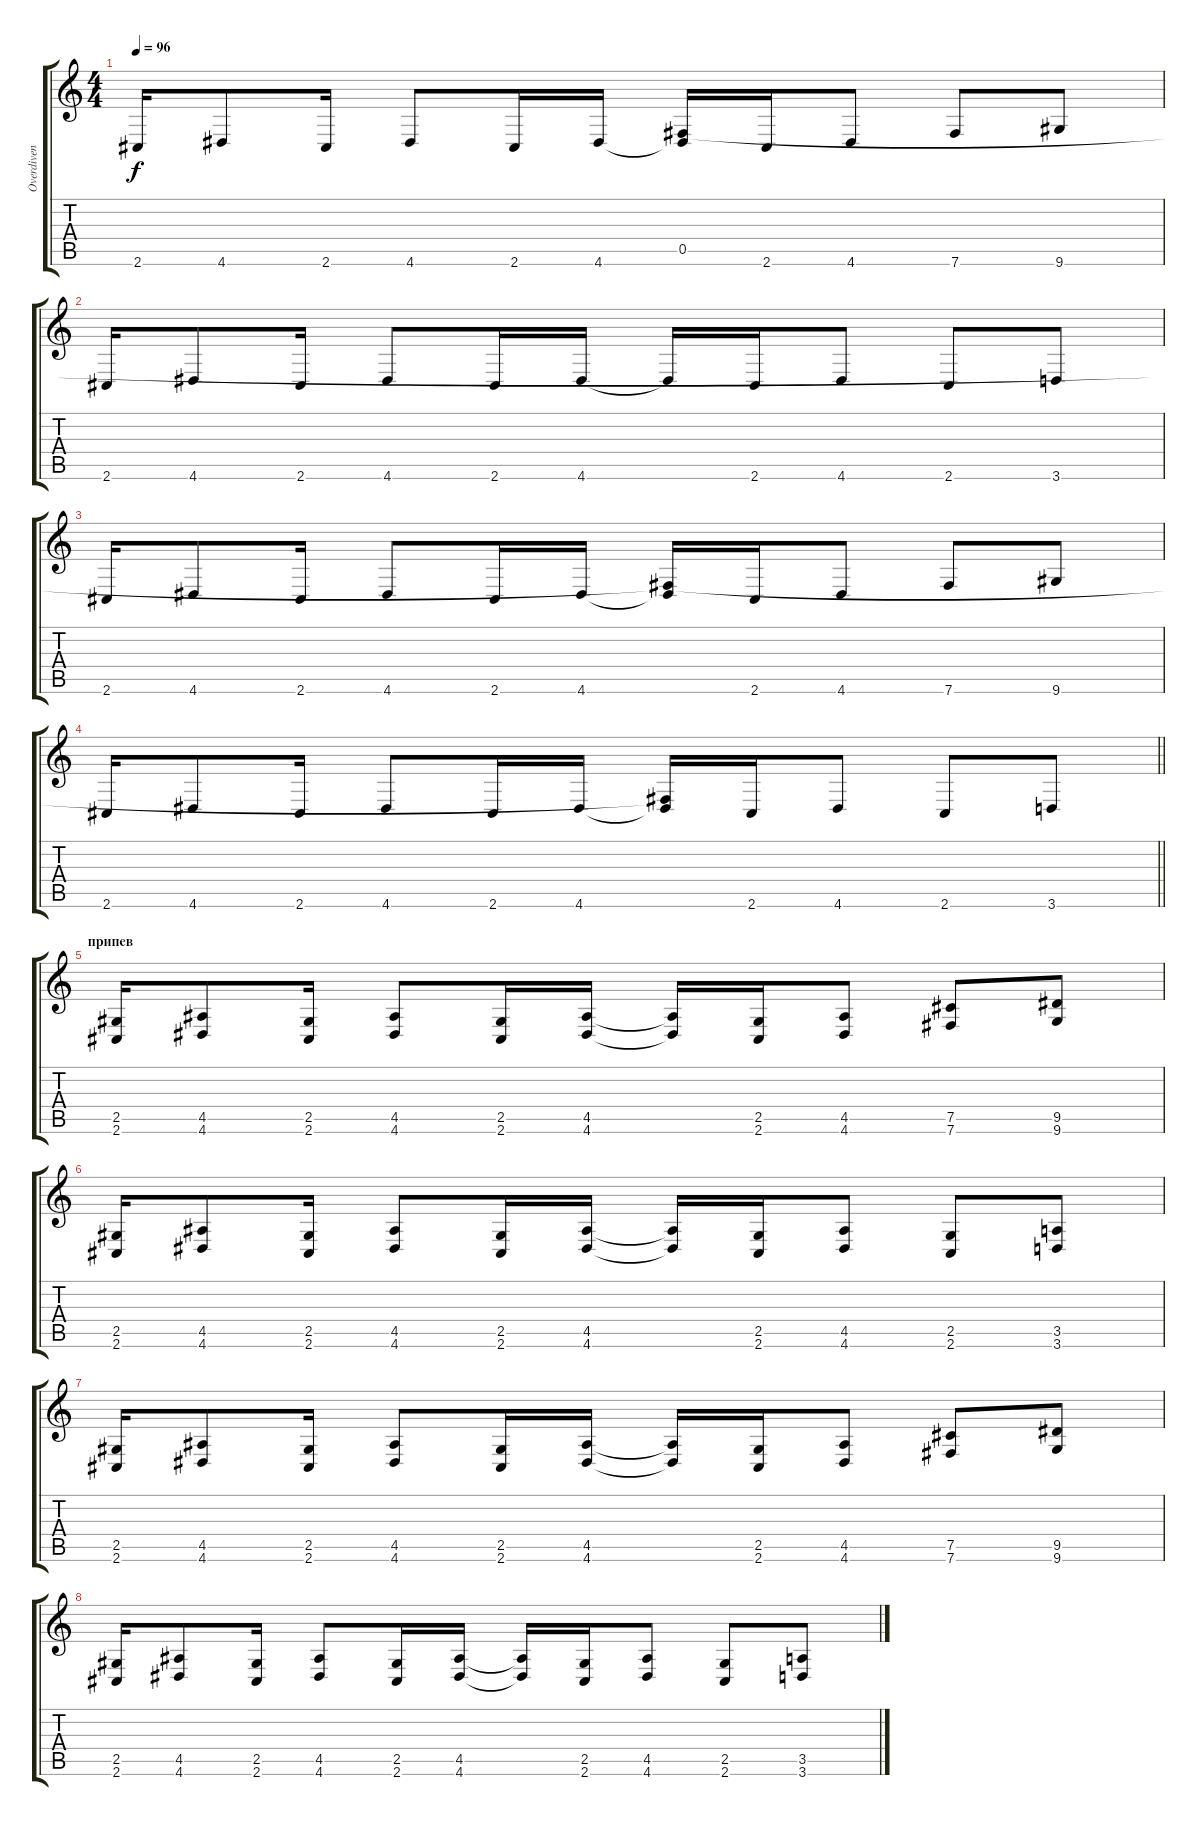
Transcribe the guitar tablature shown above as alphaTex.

\track ("Overdiven Guitar" "Overdiven ") {instrument overdrivenguitar}
\staff {score tabs}
\tuning (Db4 Ab3 E3 B2 Gb2 B1) {hide}
\ts (4 4)
\tempo 96
\clef g2
\ks c
2.6.16{dy f} 4.6.8 2.6.16 4.6.8 2.6.16 4.6.16 (0.5{t} 4.6{t}).16 2.6.16 4.6.8 7.6.8 9.6.8 |
2.6.16 4.6.8 2.6.16 4.6.8 2.6.16 4.6.16 4.6{t}.16 2.6.16 4.6.8 2.6.8 3.6.8 |
2.6.16 4.6.8 2.6.16 4.6.8 2.6.16 4.6.16 (0.5{t} 4.6{t}).16 2.6.16 4.6.8 7.6.8 9.6.8 |
\barLineRight lightlight
2.6.16 4.6.8 2.6.16 4.6.8 2.6.16 4.6.16 (0.5{t} 4.6{t}).16 2.6.16 4.6.8 2.6.8 3.6.8 |
\section ("" "припев")
(2.5 2.6).16 (4.5 4.6).8 (2.5 2.6).16 (4.5 4.6).8 (2.5 2.6).16 (4.5 4.6).16 (4.5{t} 4.6{t}).16 (2.5 2.6).16 (4.5 4.6).8 (7.5 7.6).8 (9.5 9.6).8 |
(2.5 2.6).16 (4.5 4.6).8 (2.5 2.6).16 (4.5 4.6).8 (2.5 2.6).16 (4.5 4.6).16 (4.5{t} 4.6{t}).16 (2.5 2.6).16 (4.5 4.6).8 (2.5 2.6).8 (3.5 3.6).8 |
(2.5 2.6).16 (4.5 4.6).8 (2.5 2.6).16 (4.5 4.6).8 (2.5 2.6).16 (4.5 4.6).16 (4.5{t} 4.6{t}).16 (2.5 2.6).16 (4.5 4.6).8 (7.5 7.6).8 (9.5 9.6).8 |
(2.5 2.6).16 (4.5 4.6).8 (2.5 2.6).16 (4.5 4.6).8 (2.5 2.6).16 (4.5 4.6).16 (4.5{t} 4.6{t}).16 (2.5 2.6).16 (4.5 4.6).8 (2.5 2.6).8 (3.5 3.6).8
